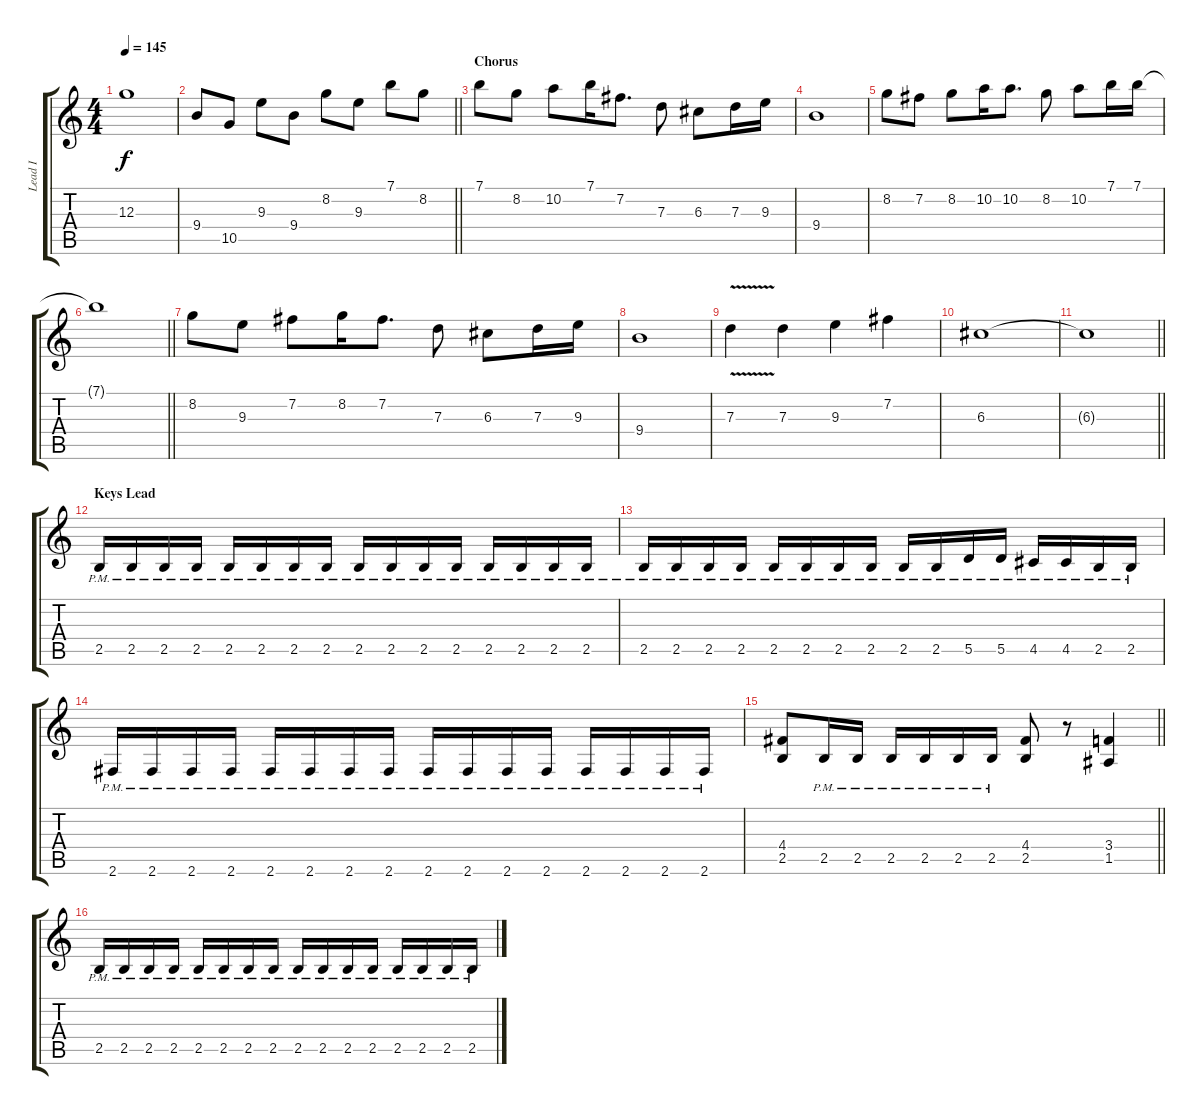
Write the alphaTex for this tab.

\track ("Lead I" "Lead I") {instrument distortionguitar}
\staff {score tabs}
\tuning (E4 B3 G3 D3 A2 E2) {hide}
\ts (4 4)
\tempo 145
\clef g2
\ks c
12.3.1{dy f} |
\barLineRight lightlight
9.4.8 10.5.8 9.3.8 9.4.8 8.2.8 9.3.8 7.1.8 8.2.8 |
\section ("" "Chorus")
7.1.8 8.2.8 10.2.8 7.1.16 7.2.8{d} 7.3.8 6.3.8 7.3.16 9.3.16 |
9.4.1 |
8.2.8 7.2.8 8.2.8 10.2.16 10.2.8{d} 8.2.8 10.2.8 7.1.16 7.1.16 |
\barLineRight lightlight
7.1{t}.1 |
\section ("" "")
8.2.8 9.3.8 7.2.8 8.2.16 7.2.8{d} 7.3.8 6.3.8 7.3.16 9.3.16 |
9.4.1 |
7.3{v}.4 7.3.4 9.3.4 7.2.4 |
6.3.1 |
\barLineRight lightlight
6.3{t}.1 |
\section ("" "Keys Lead")
2.5{pm}.16{volume 13} 2.5{pm}.16 2.5{pm}.16 2.5{pm}.16 2.5{pm}.16 2.5{pm}.16 2.5{pm}.16 2.5{pm}.16 2.5{pm}.16 2.5{pm}.16 2.5{pm}.16 2.5{pm}.16 2.5{pm}.16 2.5{pm}.16 2.5{pm}.16 2.5{pm}.16 |
2.5{pm}.16 2.5{pm}.16 2.5{pm}.16 2.5{pm}.16 2.5{pm}.16 2.5{pm}.16 2.5{pm}.16 2.5{pm}.16 2.5{pm}.16 2.5{pm}.16 5.5{pm}.16 5.5{pm}.16 4.5{pm}.16 4.5{pm}.16 2.5{pm}.16 2.5{pm}.16 |
2.6{pm}.16 2.6{pm}.16 2.6{pm}.16 2.6{pm}.16 2.6{pm}.16 2.6{pm}.16 2.6{pm}.16 2.6{pm}.16 2.6{pm}.16 2.6{pm}.16 2.6{pm}.16 2.6{pm}.16 2.6{pm}.16 2.6{pm}.16 2.6{pm}.16 2.6{pm}.16 |
\barLineRight lightlight
(4.4 2.5).8 2.5{pm}.16 2.5{pm}.16 2.5{pm}.16 2.5{pm}.16 2.5{pm}.16 2.5{pm}.16 (4.4 2.5).8 r.8 (3.4 1.5).4 |
\section ("" "")
2.5{pm}.16 2.5{pm}.16 2.5{pm}.16 2.5{pm}.16 2.5{pm}.16 2.5{pm}.16 2.5{pm}.16 2.5{pm}.16 2.5{pm}.16 2.5{pm}.16 2.5{pm}.16 2.5{pm}.16 2.5{pm}.16 2.5{pm}.16 2.5{pm}.16 2.5{pm}.16
